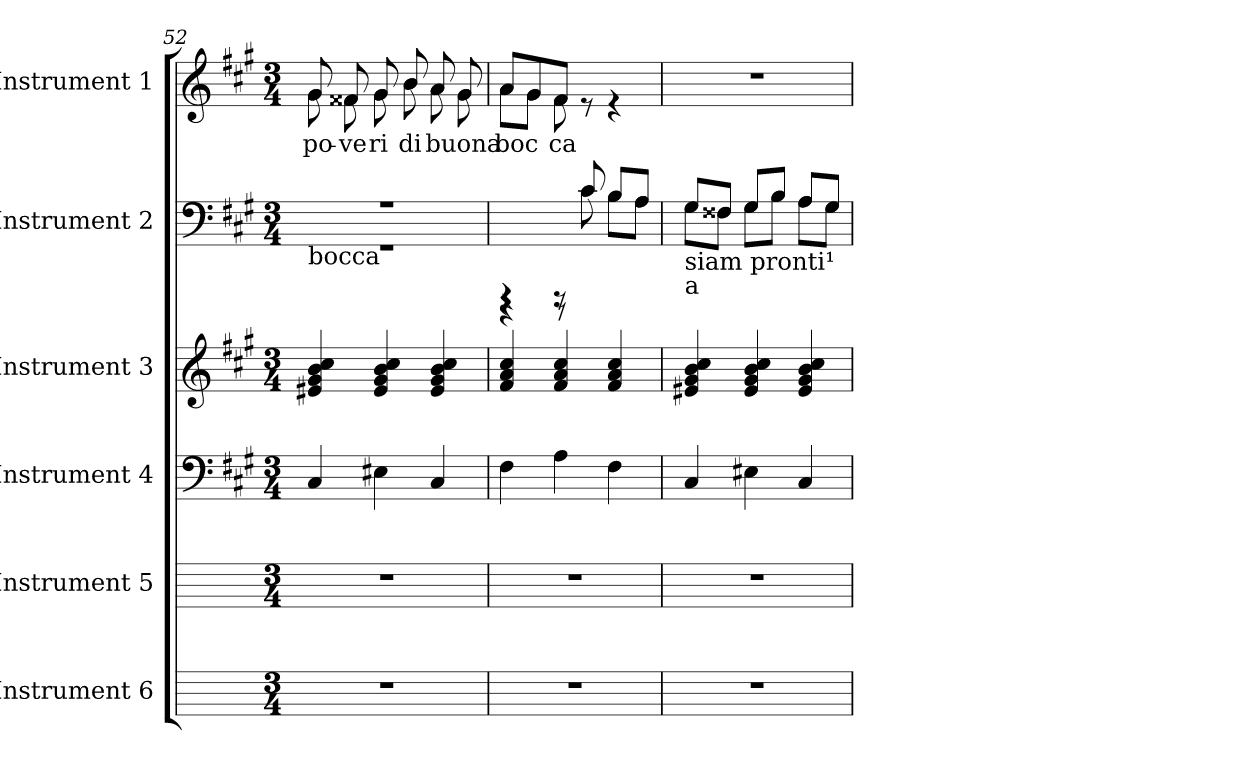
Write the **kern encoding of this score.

**kern	**kern	**kern	**kern	**kern	**kern	**text
*part6	*part5	*part4	*part3	*part2	*part1	*part1
*staff6	*staff5	*staff4	*staff3	*staff2	*staff1	*staff1
*I"Instrument 6	*I"Instrument 5	*I"Instrument 4	*I"Instrument 3	*I"Instrument 2	*I"Instrument 1	*
*	*	*clefF4	*clefG2	*clefF4	*clefG2	*
*k[]	*k[]	*k[f#c#g#]	*k[f#c#g#]	*k[f#c#g#]	*k[f#c#g#]	*
*C:	*C:	*A:	*A:	*A:	*A:	*
*M3/4	*M3/4	*M3/4	*M3/4	*M3/4	*M3/4	*
=52	=52	=52	=52	=52	=52	=52
*	*	*	*	*^	*^	*
!	!	!	!	!LO:TX:b:t=bocca	!	!	!	!
!	!	!	!	!	!	!	!	!LO:LY:b:cj
2.r	2.r	4C#/	4b/ 4g#/ 4e#X/ 4cc#/	2.r	2.r	8g#/	8g#\	po-
!	!	!	!	!	!	!	!	!LO:LY:b:cj
.	.	.	.	.	.	8f##X/	8f##\	-ve
!	!	!	!	!	!	!	!	!LO:LY:b:cj
.	.	4E#X\	4b/ 4g#/ 4e#/ 4cc#/	.	.	8g#/	8g#\	ri
!	!	!	!	!	!	!	!	!LO:LY:b:cj
.	.	.	.	.	.	8b/	8b\	di
!	!	!	!	!	!	!	!	!LO:LY:b:cj
.	.	4C#/	4b/ 4g#/ 4e#/ 4cc#/	.	.	8a/	8a\	buona
!	!	!	!	!	!	!	!	!LO:LY:b:cj
.	.	.	.	.	.	8g#/	8g#\	.
!!LO:LB:g=z	!!
=53	=53	=53	=53	=53	=53	=53	=53	=53
!	!	!	!	!	!	!	!	!LO:LY:b:cj
2.r	2.r	4F#\	4cc#/ 4a/ 4f#/	4rDDD	4rAAAA	8a/L	8a\L	boc
!	!	!	!	!	!	!	!	!LO:LY:b:cj
.	.	.	.	.	.	8g#/	8g#\J	.
!	!	!	!	!	!	!	!	!LO:LY:b:cj
.	.	4A\	4cc#/ 4a/ 4f#/	8rDDD	8rAAAA	8f#/J	8f#\	ca
.	.	.	.	8c#/	8c#\	8rd	4.ryy	.
.	.	4F#\	4cc#/ 4a/ 4f#/	8B/L	8B\L	4rd	.	.
.	.	.	.	8A/J	8A\J	.	.	.
*	*	*	*	*	*	*v	*v	*
=54	=54	=54	=54	=54	=54	=54	=54
!	!	!	!	!LO:TX:b:t=siam pronti¹	!	!	!
!	!	!	!	!LO:TX:b:t=a	!	!	!
2.r	2.r	4C#/	4b/ 4g#/ 4e#X/ 4cc#/	8G#/L	8G#\L	2.r	.
.	.	.	.	8F##X/J	8F##\J	.	.
.	.	4E#X\	4b/ 4g#/ 4e#/ 4cc#/	8G#/L	8G#\L	.	.
.	.	.	.	8B/J	8B\J	.	.
.	.	4C#/	4b/ 4g#/ 4e#/ 4cc#/	8A/L	8A\L	.	.
.	.	.	.	8G#/J	8G#\J	.	.
*	*	*	*	*v	*v	*	*
=	=	=	=	=	=	=
*-	*-	*-	*-	*-	*-	*-
